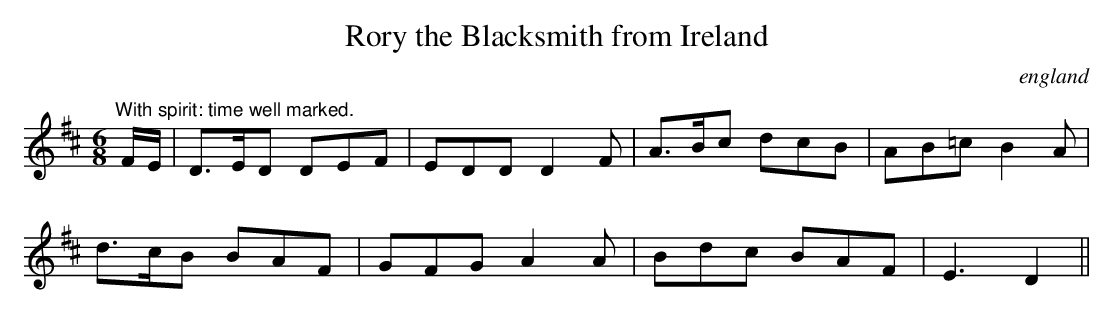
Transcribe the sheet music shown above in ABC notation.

X:1
T:Rory the Blacksmith from Ireland
O:england
L:1/8
M:6/8
K:D
"With spirit: time well marked."\
F/E/|D>ED DEF|EDD D2 F|A>Bc dcB|AB=c B2 A|
d>cB BAF|GFG A2 A|Bdc BAF|E3 D2||
